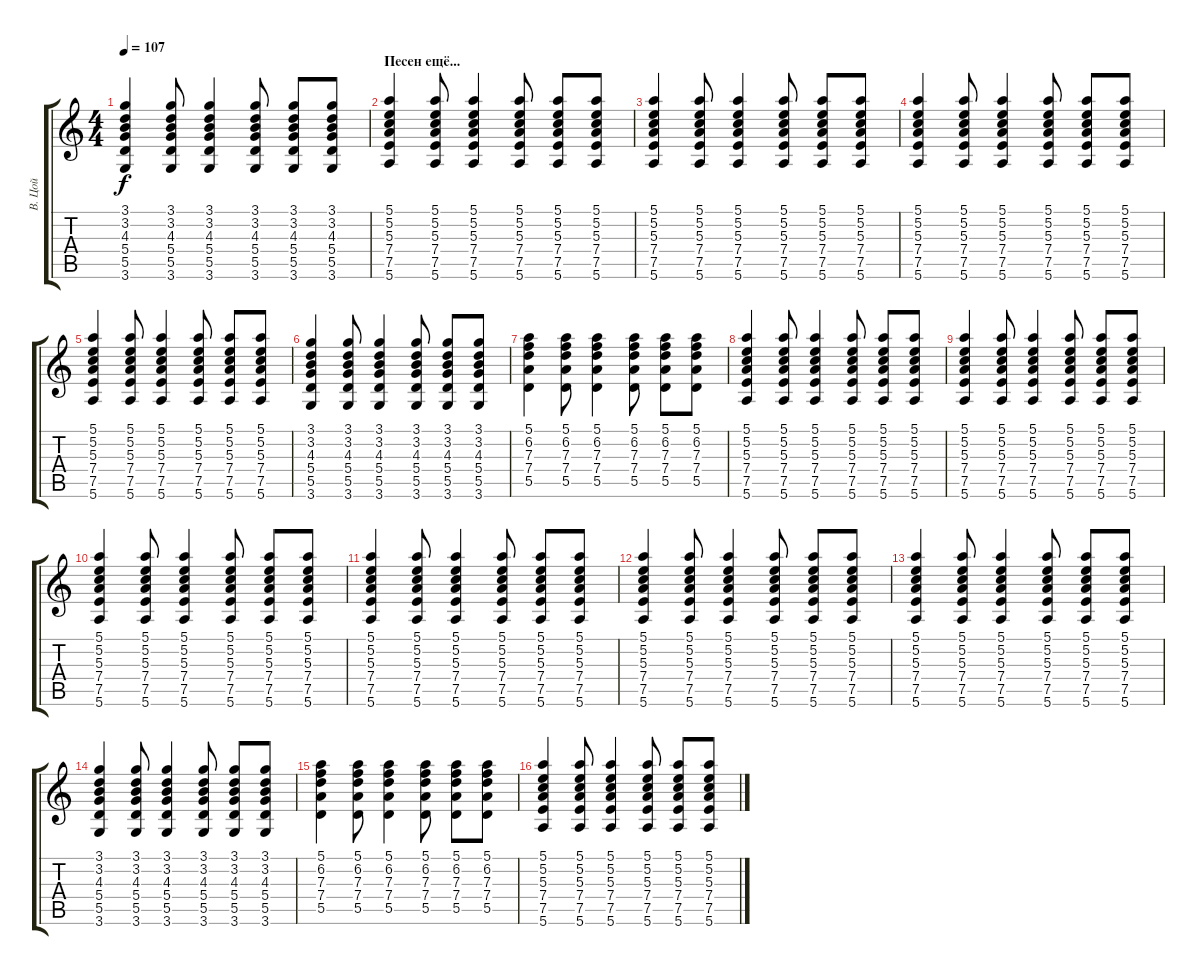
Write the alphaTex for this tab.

\track ("В. Цой" "В. Цой") {instrument acousticguitarsteel}
\staff {score tabs}
\tuning (E4 B3 G3 D3 A2 E2) {hide}
\ts (4 4)
\tempo 107
\clef g2
\ks c
(3.1 3.2 4.3 5.4 5.5 3.6).4{dy f} (3.1 3.2 4.3 5.4 5.5 3.6).8 (3.1 3.2 4.3 5.4 5.5 3.6).4 (3.1 3.2 4.3 5.4 5.5 3.6).8 (3.1 3.2 4.3 5.4 5.5 3.6).8 (3.1 3.2 4.3 5.4 5.5 3.6).8 |
\section ("" "Песен ещё...")
(5.1 5.2 5.3 7.4 7.5 5.6).4 (5.1 5.2 5.3 7.4 7.5 5.6).8 (5.1 5.2 5.3 7.4 7.5 5.6).4 (5.1 5.2 5.3 7.4 7.5 5.6).8 (5.1 5.2 5.3 7.4 7.5 5.6).8 (5.1 5.2 5.3 7.4 7.5 5.6).8 |
(5.1 5.2 5.3 7.4 7.5 5.6).4 (5.1 5.2 5.3 7.4 7.5 5.6).8 (5.1 5.2 5.3 7.4 7.5 5.6).4 (5.1 5.2 5.3 7.4 7.5 5.6).8 (5.1 5.2 5.3 7.4 7.5 5.6).8 (5.1 5.2 5.3 7.4 7.5 5.6).8 |
(5.1 5.2 5.3 7.4 7.5 5.6).4 (5.1 5.2 5.3 7.4 7.5 5.6).8 (5.1 5.2 5.3 7.4 7.5 5.6).4 (5.1 5.2 5.3 7.4 7.5 5.6).8 (5.1 5.2 5.3 7.4 7.5 5.6).8 (5.1 5.2 5.3 7.4 7.5 5.6).8 |
(5.1 5.2 5.3 7.4 7.5 5.6).4 (5.1 5.2 5.3 7.4 7.5 5.6).8 (5.1 5.2 5.3 7.4 7.5 5.6).4 (5.1 5.2 5.3 7.4 7.5 5.6).8 (5.1 5.2 5.3 7.4 7.5 5.6).8 (5.1 5.2 5.3 7.4 7.5 5.6).8 |
(3.1 3.2 4.3 5.4 5.5 3.6).4 (3.1 3.2 4.3 5.4 5.5 3.6).8 (3.1 3.2 4.3 5.4 5.5 3.6).4 (3.1 3.2 4.3 5.4 5.5 3.6).8 (3.1 3.2 4.3 5.4 5.5 3.6).8 (3.1 3.2 4.3 5.4 5.5 3.6).8 |
(5.1 6.2 7.3 7.4 5.5).4 (5.1 6.2 7.3 7.4 5.5).8 (5.1 6.2 7.3 7.4 5.5).4 (5.1 6.2 7.3 7.4 5.5).8 (5.1 6.2 7.3 7.4 5.5).8 (5.1 6.2 7.3 7.4 5.5).8 |
(5.1 5.2 5.3 7.4 7.5 5.6).4 (5.1 5.2 5.3 7.4 7.5 5.6).8 (5.1 5.2 5.3 7.4 7.5 5.6).4 (5.1 5.2 5.3 7.4 7.5 5.6).8 (5.1 5.2 5.3 7.4 7.5 5.6).8 (5.1 5.2 5.3 7.4 7.5 5.6).8 |
(5.1 5.2 5.3 7.4 7.5 5.6).4 (5.1 5.2 5.3 7.4 7.5 5.6).8 (5.1 5.2 5.3 7.4 7.5 5.6).4 (5.1 5.2 5.3 7.4 7.5 5.6).8 (5.1 5.2 5.3 7.4 7.5 5.6).8 (5.1 5.2 5.3 7.4 7.5 5.6).8 |
(5.1 5.2 5.3 7.4 7.5 5.6).4 (5.1 5.2 5.3 7.4 7.5 5.6).8 (5.1 5.2 5.3 7.4 7.5 5.6).4 (5.1 5.2 5.3 7.4 7.5 5.6).8 (5.1 5.2 5.3 7.4 7.5 5.6).8 (5.1 5.2 5.3 7.4 7.5 5.6).8 |
(5.1 5.2 5.3 7.4 7.5 5.6).4 (5.1 5.2 5.3 7.4 7.5 5.6).8 (5.1 5.2 5.3 7.4 7.5 5.6).4 (5.1 5.2 5.3 7.4 7.5 5.6).8 (5.1 5.2 5.3 7.4 7.5 5.6).8 (5.1 5.2 5.3 7.4 7.5 5.6).8 |
(5.1 5.2 5.3 7.4 7.5 5.6).4 (5.1 5.2 5.3 7.4 7.5 5.6).8 (5.1 5.2 5.3 7.4 7.5 5.6).4 (5.1 5.2 5.3 7.4 7.5 5.6).8 (5.1 5.2 5.3 7.4 7.5 5.6).8 (5.1 5.2 5.3 7.4 7.5 5.6).8 |
(5.1 5.2 5.3 7.4 7.5 5.6).4 (5.1 5.2 5.3 7.4 7.5 5.6).8 (5.1 5.2 5.3 7.4 7.5 5.6).4 (5.1 5.2 5.3 7.4 7.5 5.6).8 (5.1 5.2 5.3 7.4 7.5 5.6).8 (5.1 5.2 5.3 7.4 7.5 5.6).8 |
(3.1 3.2 4.3 5.4 5.5 3.6).4 (3.1 3.2 4.3 5.4 5.5 3.6).8 (3.1 3.2 4.3 5.4 5.5 3.6).4 (3.1 3.2 4.3 5.4 5.5 3.6).8 (3.1 3.2 4.3 5.4 5.5 3.6).8 (3.1 3.2 4.3 5.4 5.5 3.6).8 |
(5.1 6.2 7.3 7.4 5.5).4 (5.1 6.2 7.3 7.4 5.5).8 (5.1 6.2 7.3 7.4 5.5).4 (5.1 6.2 7.3 7.4 5.5).8 (5.1 6.2 7.3 7.4 5.5).8 (5.1 6.2 7.3 7.4 5.5).8 |
(5.1 5.2 5.3 7.4 7.5 5.6).4 (5.1 5.2 5.3 7.4 7.5 5.6).8 (5.1 5.2 5.3 7.4 7.5 5.6).4 (5.1 5.2 5.3 7.4 7.5 5.6).8 (5.1 5.2 5.3 7.4 7.5 5.6).8 (5.1 5.2 5.3 7.4 7.5 5.6).8
